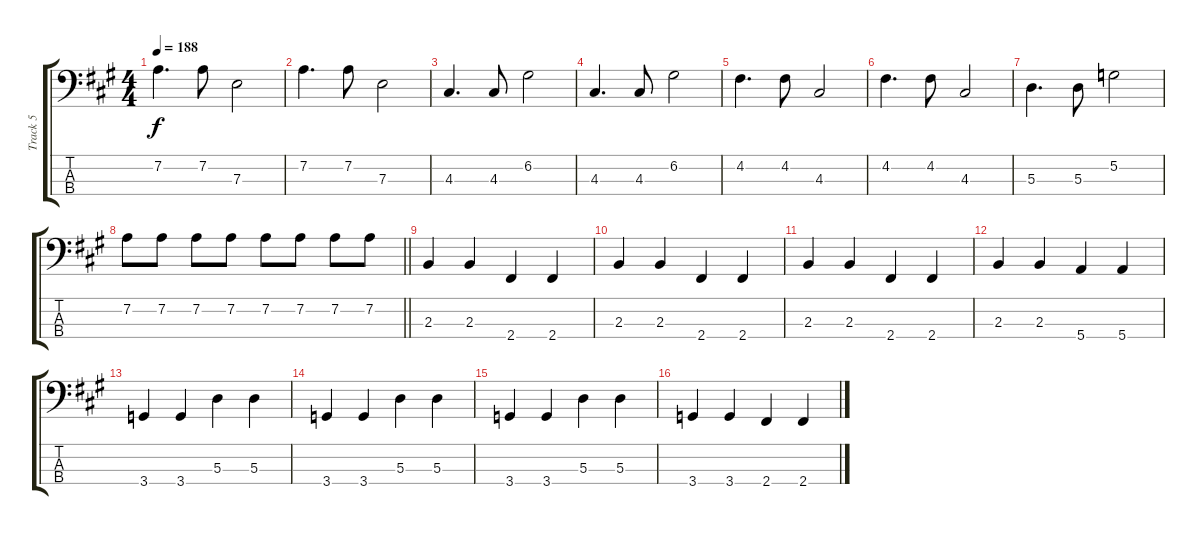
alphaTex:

\track ("Track 5" "Track 5") {instrument electricbassfinger}
\staff {score tabs}
\tuning (G2 D2 A1 E1) {hide}
\ts (4 4)
\tempo 188
\clef f4
\ks a
7.2.4{d dy f} 7.2.8 7.3.2 |
7.2.4{d} 7.2.8 7.3.2 |
4.3.4{d} 4.3.8 6.2.2 |
4.3.4{d} 4.3.8 6.2.2 |
4.2.4{d} 4.2.8 4.3.2 |
4.2.4{d} 4.2.8 4.3.2 |
5.3.4{d} 5.3.8 5.2.2 |
\barLineRight lightlight
7.2.8 7.2.8 7.2.8 7.2.8 7.2.8 7.2.8 7.2.8 7.2.8 |
2.3.4 2.3.4 2.4.4 2.4.4 |
2.3.4 2.3.4 2.4.4 2.4.4 |
2.3.4 2.3.4 2.4.4 2.4.4 |
2.3.4 2.3.4 5.4.4 5.4.4 |
3.4.4 3.4.4 5.3.4 5.3.4 |
3.4.4 3.4.4 5.3.4 5.3.4 |
3.4.4 3.4.4 5.3.4 5.3.4 |
3.4.4 3.4.4 2.4.4 2.4.4
